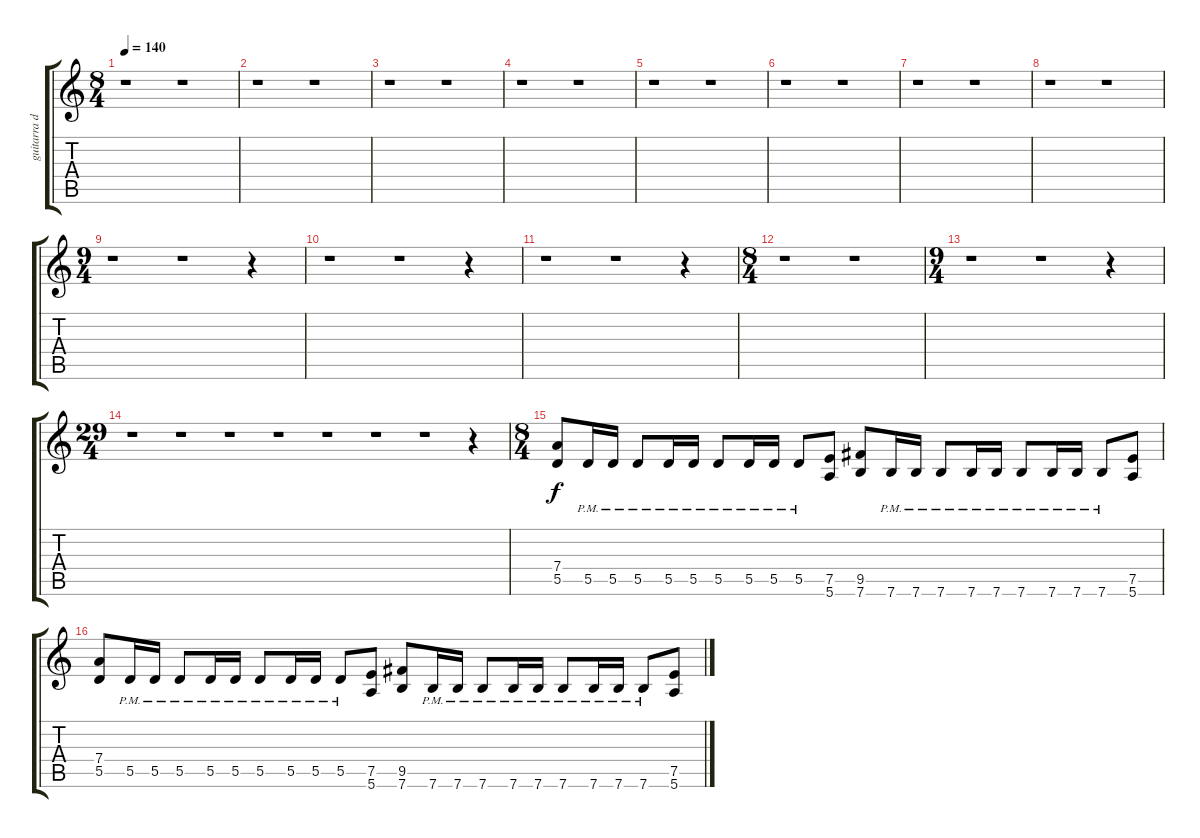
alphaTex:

\track ("guitarra de fondo" "guitarra d") {instrument distortionguitar}
\staff {score tabs}
\tuning (E4 B3 G3 D3 A2 E2) {hide}
\ts (8 4)
\tempo 140
\clef g2
\ks c
r.1{dy f} r.1 |
r.1 r.1 |
r.1 r.1 |
r.1 r.1 |
r.1 r.1 |
r.1 r.1 |
r.1 r.1 |
r.1 r.1 |
\ts (9 4)
r.1 r.1 r.4 |
r.1 r.1 r.4 |
r.1 r.1 r.4 |
\ts (8 4)
r.1 r.1 |
\ts (9 4)
r.1 r.1 r.4 |
\ts (29 4)
r.1 r.1 r.1 r.1 r.1 r.1 r.1 r.4 |
\ts (8 4)
(7.4 5.5).8 5.5{pm}.16 5.5{pm}.16 5.5{pm}.8 5.5{pm}.16 5.5{pm}.16 5.5{pm}.8 5.5{pm}.16 5.5{pm}.16 5.5{pm}.8 (7.5 5.6).8 (9.5 7.6).8 7.6{pm}.16 7.6{pm}.16 7.6{pm}.8 7.6{pm}.16 7.6{pm}.16 7.6{pm}.8 7.6{pm}.16 7.6{pm}.16 7.6{pm}.8 (7.5 5.6).8 |
(7.4 5.5).8 5.5{pm}.16 5.5{pm}.16 5.5{pm}.8 5.5{pm}.16 5.5{pm}.16 5.5{pm}.8 5.5{pm}.16 5.5{pm}.16 5.5{pm}.8 (7.5 5.6).8 (9.5 7.6).8 7.6{pm}.16 7.6{pm}.16 7.6{pm}.8 7.6{pm}.16 7.6{pm}.16 7.6{pm}.8 7.6{pm}.16 7.6{pm}.16 7.6{pm}.8 (7.5 5.6).8
